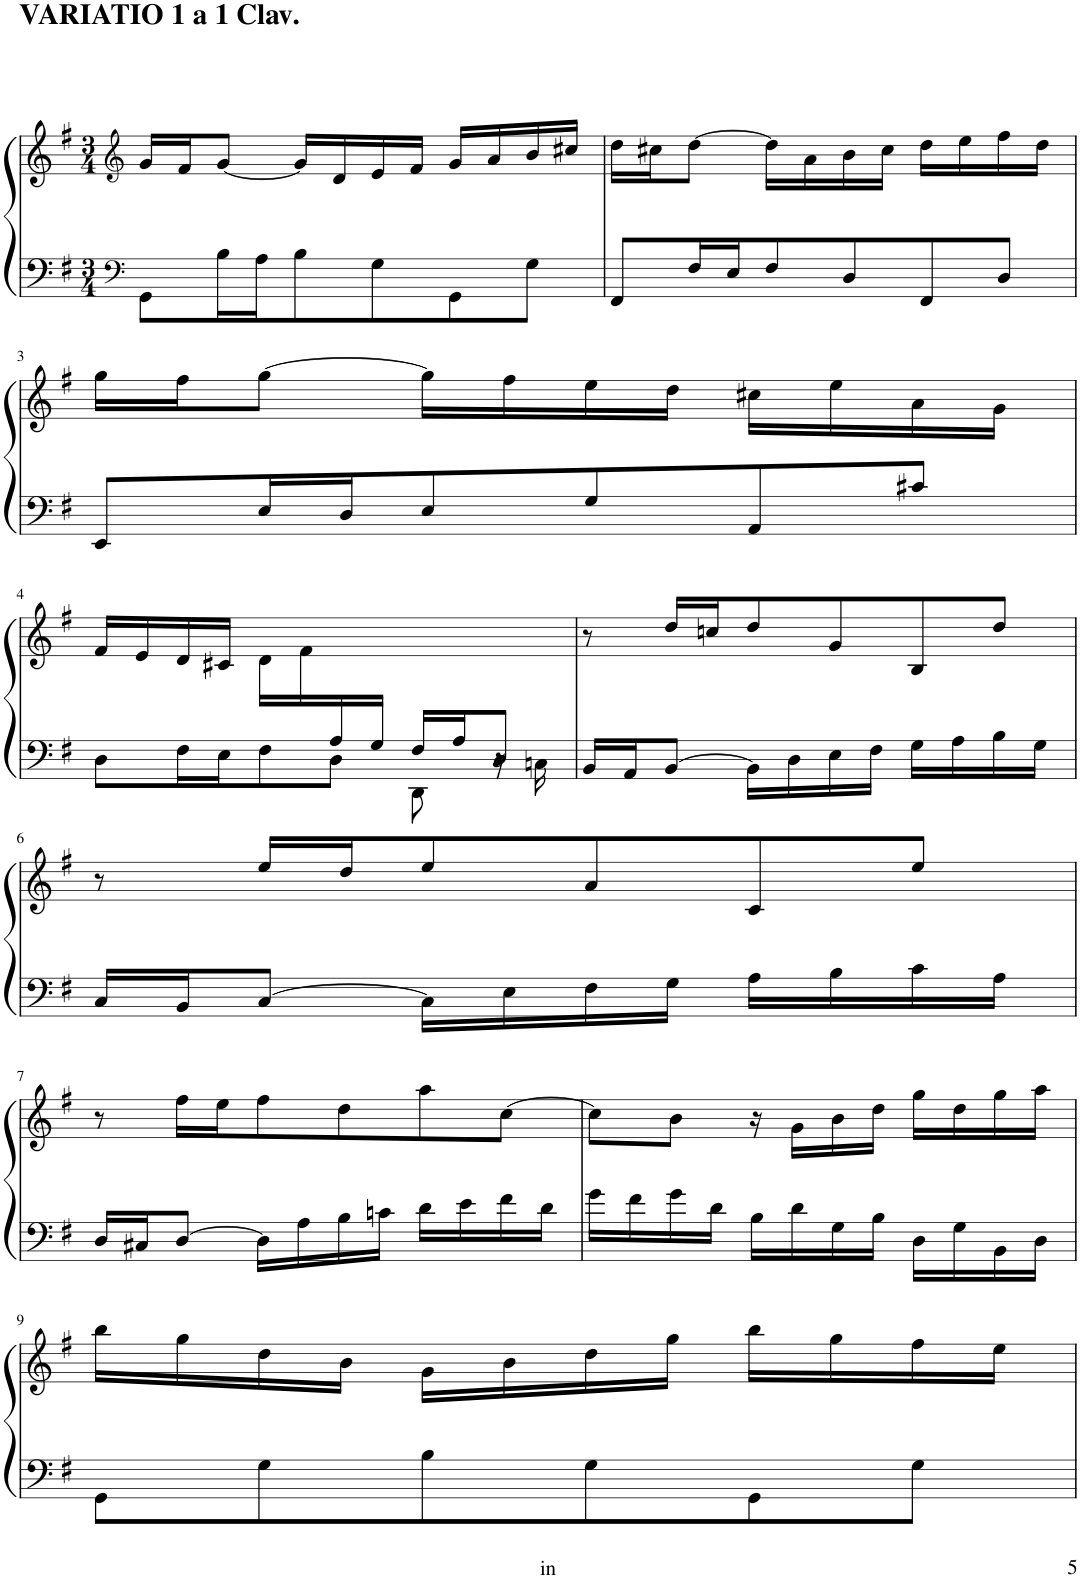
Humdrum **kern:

**kern	**kern
*part1	*part1
*staff2	*staff1
*I"Piano	*
*I'Pno	*
!!LO:PB:g=z
*clefF4	*clefG2
*k[f#]	*k[f#]
*M3/4	*M3/4
=1	=1
8GG\L	16g/LL
.	16f#/J
16B\L	[8g/J
16A\J	.
8B\	16g/LL]
.	16d/
8G\	16e/
.	16f#/JJ
8GG\	16g/LL
.	16a/
8G\J	16b/
.	16cc#X/JJ
=2	=2
8FF#/L	16dd\LL
.	16cc#X\J
16F#/L	[8dd\J
16E/J	.
8F#/	16dd\LL]
.	16a\
8D/	16b\
.	16cc#\JJ
8FF#/	16dd\LL
.	16ee\
8D/J	16ff#\
.	16dd\JJ
!!LO:LB:g=z
=3	=3
8EE/L	16gg\LL
.	16ff#\J
16E/L	[8gg\J
16D/J	.
8E/	16gg\LL]
.	16ff#\
8G/	16ee\
.	16dd\JJ
8AA/	16cc#X\LL
.	16ee\
8c#X/J	16a\
.	16g\JJ
!!LO:LB:g=z
=4	=4
*^	*
4.ryy	8D\L	16f#/LL
.	.	16e/
.	16F#\L	16d/
.	16E\J	16c#X/JJ
.	8F#\	16d\LL
.	.	16f#\
16A/	8D\J	4.ryy
16G/JJ	.	.
16F#/LL	8DD\	.
16A/J	.	.
8D/J	16r	.
.	16Cn\	.
*v	*v	*
=5	=5
16BB/LL	8r
16AA/J	.
[8BB/J	16dd/LL
.	16ccn/J
16BB\LL]	8dd/
16D\	.
16E\	8g/
16F#\JJ	.
16G\LL	8B/
16A\	.
16B\	8dd/J
16G\JJ	.
!!LO:LB:g=z
=6	=6
16C/LL	8r
16BB/J	.
[8C/J	16ee/LL
.	16dd/J
16C\LL]	8ee/
16E\	.
16F#\	8a/
16G\JJ	.
16A\LL	8c/
16B\	.
16c\	8ee/J
16A\JJ	.
!!LO:LB:g=z
=7	=7
16D/LL	8r
16C#X/J	.
[8D/J	16ff#\LL
.	16ee\J
16D\LL]	8ff#\
16A\	.
16B\	8dd\
16cn\JJ	.
16d\LL	8aa\
16e\	.
16f#\	[8cc\J
16d\JJ	.
=8	=8
16g\LL	8cc\L]
16f#\	.
16g\	8b\J
16d\JJ	.
16B\LL	16r
16d\	16g\LL
16G\	16b\
16B\JJ	16dd\JJ
16D\LL	16gg\LL
16G\	16dd\
16BB\	16gg\
16D\JJ	16aa\JJ
!!LO:LB:g=z
=9	=9
8GG\L	16bb\LL
.	16gg\
8G\	16dd\
.	16b\JJ
8B\	16g\LL
.	16b\
8G\	16dd\
.	16gg\JJ
8GG\	16bb\LL
.	16gg\
8G\J	16ff#\
.	16ee\JJ
=	=
*-	*-
